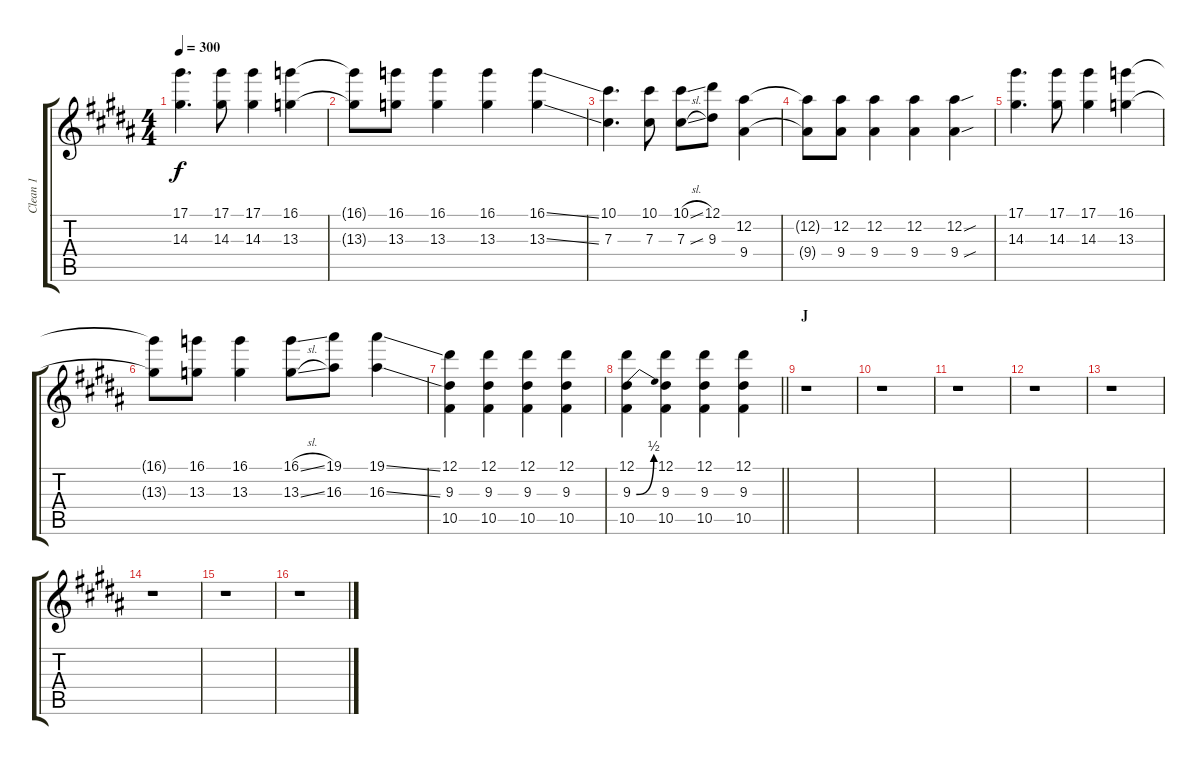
\track ("Clean 1" "Clean 1") {instrument electricguitarclean}
\staff {score tabs}
\tuning (Eb4 Bb3 Gb3 Db3 Ab2 Db2) {hide}
\ts (4 4)
\tempo 300
\clef g2
\ks g#minor
(17.1 14.3).4{d dy f} (17.1 14.3).8 (17.1 14.3).4 (16.1 13.3).4 |
(16.1{t} 13.3{t}).8 (16.1 13.3).8 (16.1 13.3).4 (16.1 13.3).4 (16.1{ss} 13.3{ss}).4 |
\ks b
(10.1 7.3).4{d} (10.1 7.3).8 (10.1{sl} 7.3{sl}).8 (12.1 9.3).8 (12.2 9.4).4 |
\ks g#minor
(12.2{t} 9.4{t}).8 (12.2 9.4).8 (12.2 9.4).4 (12.2 9.4).4 (12.2{sou} 9.4{sou}).4 |
(17.1 14.3).4{d} (17.1 14.3).8 (17.1 14.3).4 (16.1 13.3).4 |
(16.1{t} 13.3{t}).8 (16.1 13.3).8 (16.1 13.3).4 (16.1{sl} 13.3{sl}).8 (19.1 16.3).8 (19.1{ss} 16.3{ss}).4 |
\ks b
(12.1 9.3 10.5).4 (12.1 9.3 10.5).4 (12.1 9.3 10.5).4 (12.1 9.3 10.5).4 |
\barLineRight lightlight
\ks g#minor
(12.1 9.3{be (bend 0 0 60 2)} 10.5).4 (12.1 9.3 10.5).4 (12.1 9.3 10.5).4 (12.1 9.3 10.5).4 |
\section ("" "J")
r.1 |
\ks b
r.1 |
\ks g#minor
r.1 |
r.1 |
\ks b
r.1 |
\ks g#minor
r.1 |
\ks b
r.1 |
\ks g#minor
r.1
